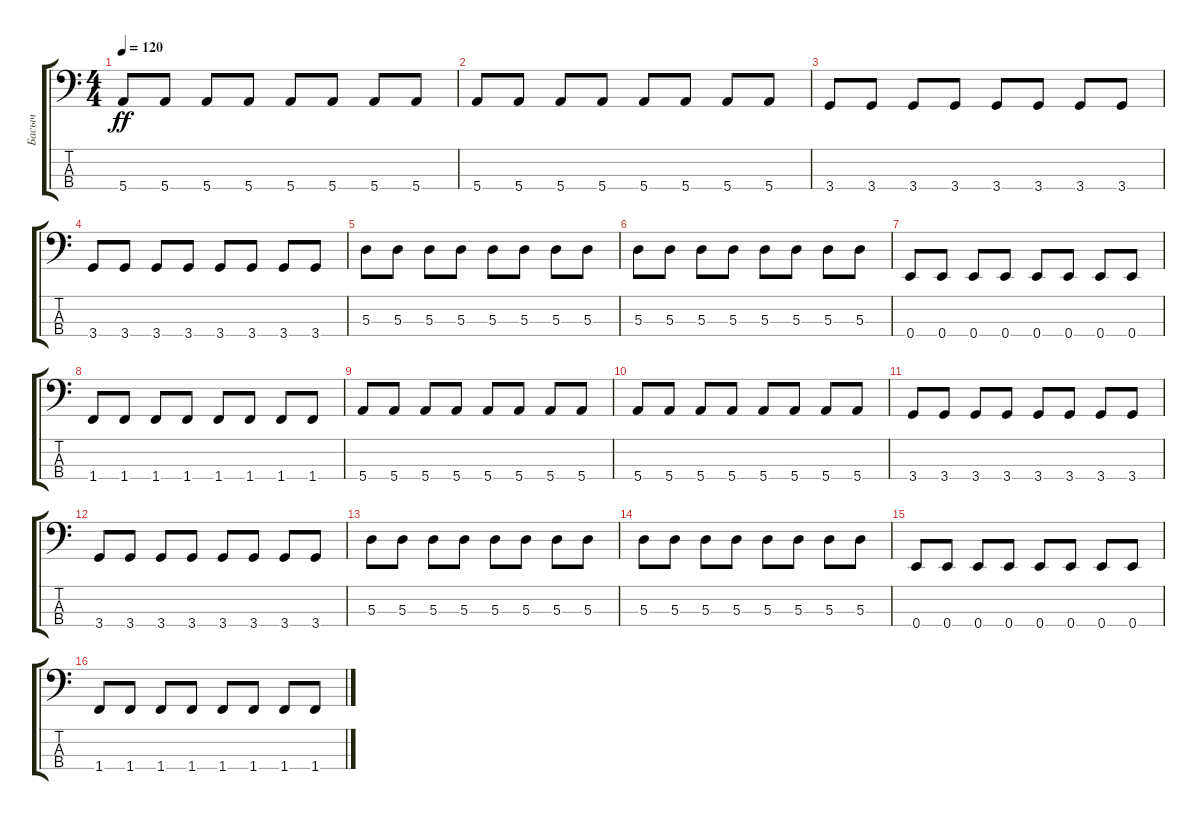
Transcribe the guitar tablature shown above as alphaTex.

\track ("Басыч" "Басыч") {instrument electricbassfinger}
\staff {score tabs}
\tuning (G2 D2 A1 E1) {hide}
\ts (4 4)
\tempo 120
\clef f4
\ks c
5.4.8{dy ff} 5.4.8 5.4.8 5.4.8 5.4.8 5.4.8 5.4.8 5.4.8 |
5.4.8 5.4.8 5.4.8 5.4.8 5.4.8 5.4.8 5.4.8 5.4.8 |
3.4.8 3.4.8 3.4.8 3.4.8 3.4.8 3.4.8 3.4.8 3.4.8 |
3.4.8 3.4.8 3.4.8 3.4.8 3.4.8 3.4.8 3.4.8 3.4.8 |
5.3.8 5.3.8 5.3.8 5.3.8 5.3.8 5.3.8 5.3.8 5.3.8 |
5.3.8 5.3.8 5.3.8 5.3.8 5.3.8 5.3.8 5.3.8 5.3.8 |
0.4.8 0.4.8 0.4.8 0.4.8 0.4.8 0.4.8 0.4.8 0.4.8 |
1.4.8 1.4.8 1.4.8 1.4.8 1.4.8 1.4.8 1.4.8 1.4.8 |
5.4.8 5.4.8 5.4.8 5.4.8 5.4.8 5.4.8 5.4.8 5.4.8 |
5.4.8 5.4.8 5.4.8 5.4.8 5.4.8 5.4.8 5.4.8 5.4.8 |
3.4.8 3.4.8 3.4.8 3.4.8 3.4.8 3.4.8 3.4.8 3.4.8 |
3.4.8 3.4.8 3.4.8 3.4.8 3.4.8 3.4.8 3.4.8 3.4.8 |
5.3.8 5.3.8 5.3.8 5.3.8 5.3.8 5.3.8 5.3.8 5.3.8 |
5.3.8 5.3.8 5.3.8 5.3.8 5.3.8 5.3.8 5.3.8 5.3.8 |
0.4.8 0.4.8 0.4.8 0.4.8 0.4.8 0.4.8 0.4.8 0.4.8 |
1.4.8 1.4.8 1.4.8 1.4.8 1.4.8 1.4.8 1.4.8 1.4.8
